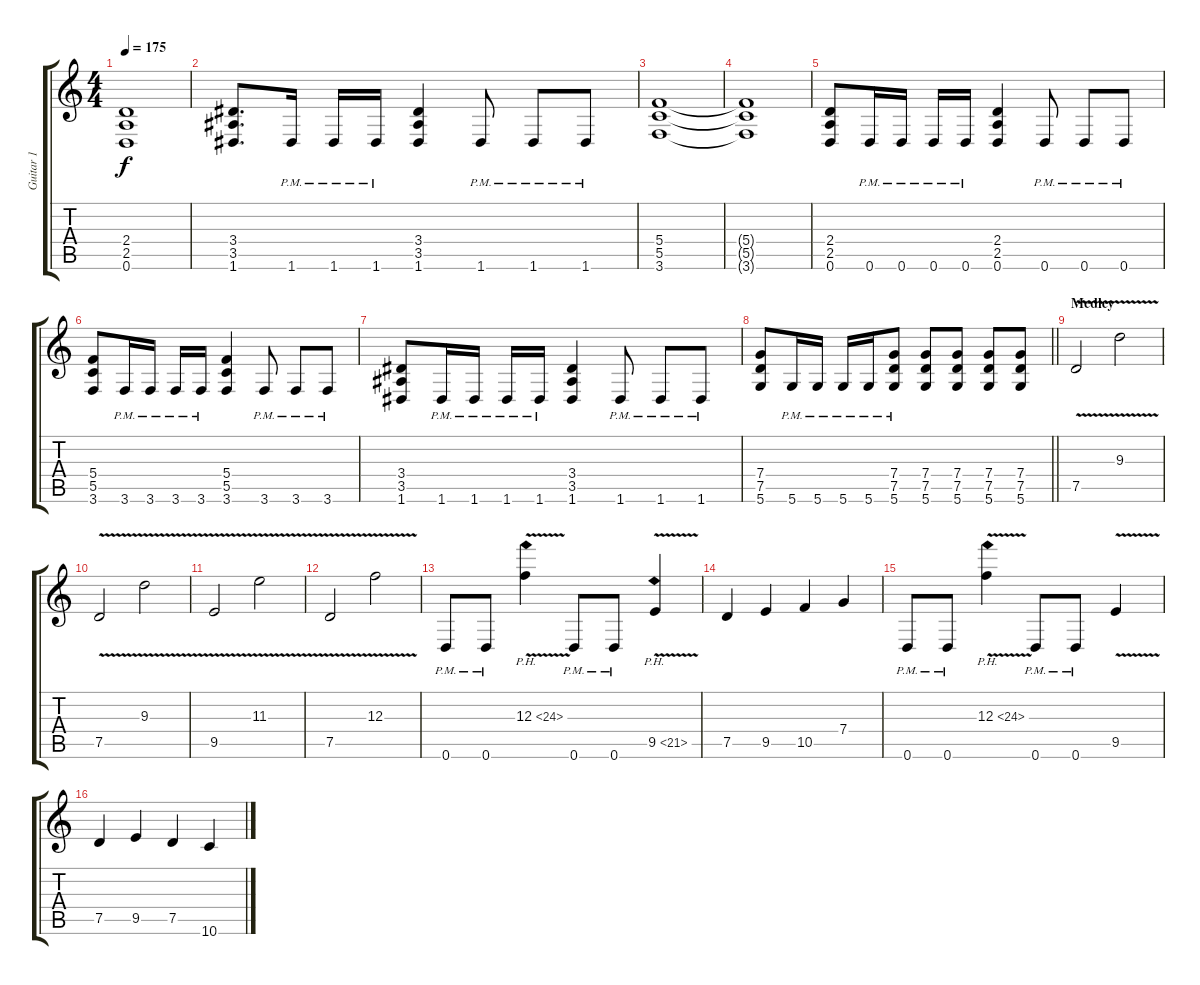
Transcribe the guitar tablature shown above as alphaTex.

\track ("Guitar 1" "Guitar 1") {instrument distortionguitar}
\staff {score tabs}
\tuning (D4 A3 F3 C3 G2 D2) {hide}
\ts (4 4)
\tempo 175
\clef g2
\ks c
(2.4 2.5 0.6).1{dy f} |
(3.4 3.5 1.6).8{d} 1.6{pm}.16 1.6{pm}.16 1.6{pm}.16 (3.4 3.5 1.6).4 1.6{pm}.8 1.6{pm}.8 1.6{pm}.8 |
(5.4 5.5 3.6).1 |
(5.4{t} 5.5{t} 3.6{t}).1 |
(2.4 2.5 0.6).8 0.6{pm}.16 0.6{pm}.16 0.6{pm}.16 0.6{pm}.16 (2.4 2.5 0.6).4 0.6{pm}.8 0.6{pm}.8 0.6{pm}.8 |
(5.4 5.5 3.6).8 3.6{pm}.16 3.6{pm}.16 3.6{pm}.16 3.6{pm}.16 (5.4 5.5 3.6).4 3.6{pm}.8 3.6{pm}.8 3.6{pm}.8 |
(3.4 3.5 1.6).8 1.6{pm}.16 1.6{pm}.16 1.6{pm}.16 1.6{pm}.16 (3.4 3.5 1.6).4 1.6{pm}.8 1.6{pm}.8 1.6{pm}.8 |
\barLineRight lightlight
(7.4 7.5 5.6).8 5.6{pm}.16 5.6{pm}.16 5.6{pm}.16 5.6{pm}.16 (7.4{pm} 7.5 5.6).8 (7.4 7.5 5.6).8 (7.4 7.5 5.6).8 (7.4 7.5 5.6).8 (7.4 7.5 5.6).8 |
\section ("" "Medley")
7.5{v}.2 9.3{v}.2 |
7.5{v}.2 9.3{v}.2 |
9.5{v}.2 11.3{v}.2 |
7.5{v}.2 12.3{v}.2 |
0.6{pm}.8 0.6{pm}.8 12.3{ph 12 v}.4 0.6{pm}.8 0.6{pm}.8 9.5{ph 12 v}.4 |
7.5.4 9.5.4 10.5.4 7.4.4 |
0.6{pm}.8 0.6{pm}.8 12.3{ph 12 v}.4 0.6{pm}.8 0.6{pm}.8 9.5{v}.4 |
7.5.4 9.5.4 7.5.4 10.6.4
